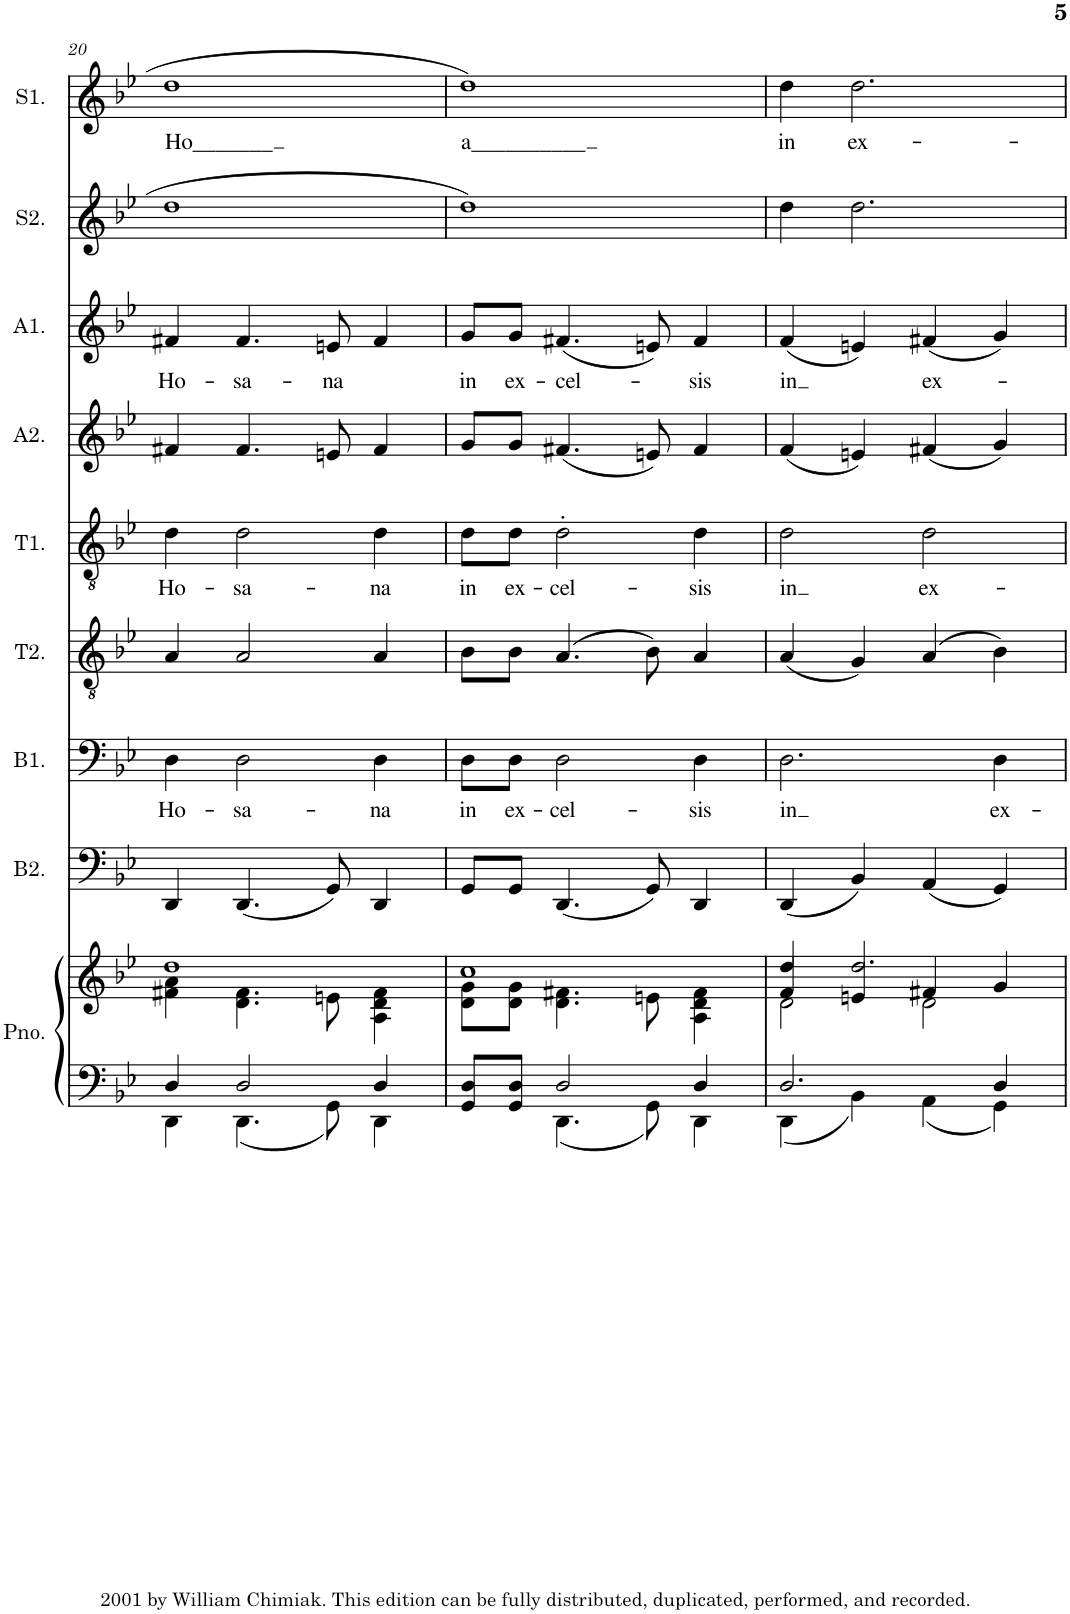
**kern	**kern	**kern	**kern	**text	**kern	**kern	**text	**kern	**kern	**text	**kern	**kern	**text
*part9	*part9	*part8	*part7	*part7	*part6	*part5	*part5	*part4	*part3	*part3	*part2	*part1	*part1
*staff10	*staff9	*staff8	*staff7	*staff7	*staff6	*staff5	*staff5	*staff4	*staff3	*staff3	*staff2	*staff1	*staff1
*I"Piano (for rehearsal only)	*	*I"Bass2	*I"Bass1	*	*I"Tenor2	*I"Tenor1	*	*I"Alto2	*I"Alto1	*	*I"Soprano2	*I"Soprano1	*
*I'Pno.	*	*I'B2.	*I'B1.	*	*I'T2.	*I'T1.	*	*I'A2.	*I'A1.	*	*I'S2.	*I'S1.	*
!!LO:PB:g=z
*clefF4	*clefG2	*clefF4	*clefF4	*	*clefGv2	*clefGv2	*	*clefG2	*clefG2	*	*clefG2	*clefG2	*
*k[b-e-]	*k[b-e-]	*k[b-e-]	*k[b-e-]	*	*k[b-e-]	*k[b-e-]	*	*k[b-e-]	*k[b-e-]	*	*k[b-e-]	*k[b-e-]	*
*M2/2	*M2/2	*M2/2	*M2/2	*	*M2/2	*M2/2	*	*M2/2	*M2/2	*	*M2/2	*M2/2	*
=20	=20	=20	=20	=20	=20	=20	=20	=20	=20	=20	=20	=20	=20
*^	*^	*	*	*	*	*	*	*	*	*	*	*	*
!	!	!	!	!	!	!LO:LY:b	!	!	!LO:LY:b	!	!	!LO:LY:b	!	!	!LO:LY:b
4D/	4DD\	1dd	4f#X\ 4a\	4DD/	4D\	Ho-	4A/	4d\	Ho-	4f#X/	4f#X/	Ho-	1dd	1dd	Ho_______
!	!	!	!	!	!	!LO:LY:b	!	!	!LO:LY:b	!	!	!LO:LY:b	!	!	!
2D/	4.DD\	.	4.d\ 4.f#\	(4.DD/	2D\	-sa-	2A/	2d\	-sa-	4.f#/	4.f#/	-sa-	.	.	.
!	!	!	!	!	!	!	!	!	!	!	!	!LO:LY:b	!	!	!
.	8GG\	.	8en\	8GG/)	.	.	.	.	.	8en/	8en/	-na	.	.	.
!	!	!	!	!	!	!LO:LY:b	!	!	!LO:LY:b	!	!	!	!	!	!
4D/	4DD\	.	4A\ 4d\ 4f#\	4DD/	4D\	-na	4A/	4d\	-na	4f#/	4f#/	.	.	.	.
=21	=21	=21	=21	=21	=21	=21	=21	=21	=21	=21	=21	=21	=21	=21	=21
!	!	!	!	!	!	!LO:LY:b	!	!	!LO:LY:b	!	!	!LO:LY:b	!	!	!LO:LY:b
8GG/ 8D/L	4ryy	1cc	8d\ 8g\L	8GG/L	8D\L	in	8B-\L	8d\L	in	8g/L	8g/L	in	1dd	1dd	a__________
!	!	!	!	!	!	!LO:LY:b	!	!	!LO:LY:b	!	!	!LO:LY:b	!	!	!
8GG/ 8D/J	.	.	8d\ 8g\J	8GG/J	8D\J	ex-	8B-\J	8d\J	ex-	8g/J	8g/J	ex-	.	.	.
!	!	!	!	!	!	!LO:LY:b	!	!	!LO:LY:b	!	!	!LO:LY:b	!	!	!
2D/	4.DD\	.	4.d\ 4.f#X\	(4.DD/	2D\	-cel-	(4.A/	2d'\	-cel-	(4.f#X/	(4.f#X/	-cel-	.	.	.
.	8GG\	.	8en\	8GG/)	.	.	8B-\)	.	.	8en/)	8en/)	.	.	.	.
!	!	!	!	!	!	!LO:LY:b	!	!	!LO:LY:b	!	!	!LO:LY:b	!	!	!
4D/	4DD\	.	4A\ 4d\ 4f#\	4DD/	4D\	-sis	4A/	4d\	-sis	4f#/	4f#/	-sis	.	.	.
=22	=22	=22	=22	=22	=22	=22	=22	=22	=22	=22	=22	=22	=22	=22	=22
*	*	*	*^	*	*	*	*	*	*	*	*	*	*	*	*
!	!	!	!	!	!	!	!LO:LY:b	!	!	!LO:LY:b	!	!	!LO:LY:b	!	!	!LO:LY:b
2.D/	4DD\	4dd/	2d\	4f/	(4DD/	2.D\	in	(4A/	2d\	in	(4f/	(4f/	in	4dd\	4dd\	in
!	!	!	!	!	!	!	!	!	!	!	!	!	!	!	!	!LO:LY:b
.	4BB-\	2.dd/	.	4en/	4BB-/)	.	.	4G/)	.	.	4en/)	4en/)	.	2.dd\	2.dd\	ex-
!	!	!	!	!	!	!	!	!	!	!LO:LY:b	!	!	!LO:LY:b	!	!	!
.	4AA\	.	2d\	4f#X/	(4AA/	.	.	(4A/	2d\	ex-	(4f#X/	(4f#X/	ex-	.	.	.
!	!	!	!	!	!	!	!LO:LY:b	!	!	!	!	!	!	!	!	!
4D/	4GG\	.	.	4g/	4GG/)	4D\	ex-	4B-\)	.	.	4g/)	4g/)	.	.	.	.
*v	*v	*	*	*	*	*	*	*	*	*	*	*	*	*	*	*
*	*v	*v	*v	*	*	*	*	*	*	*	*	*	*	*	*
=	=	=	=	=	=	=	=	=	=	=	=	=	=
*-	*-	*-	*-	*-	*-	*-	*-	*-	*-	*-	*-	*-	*-
